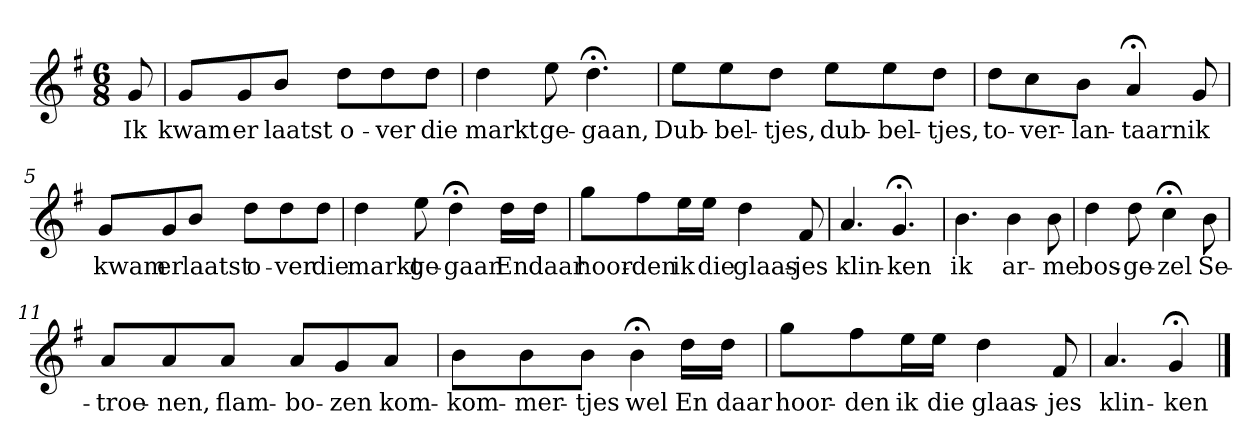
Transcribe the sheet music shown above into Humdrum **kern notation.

**kern	**text
*part1	*part1
*staff1	*staff1
*k[f#]	*
*G:	*
*M6/8	*
*MM120	*
=	=
8g	Ik
=1	=1
8gL	kwam
8g	er
8bJ	laatst
8ddL	o-
8dd	-ver
8ddJ	die
=2	=2
4dd	markt
8ee	ge-
4.dd;<	-gaan,
=3	=3
8eeL	Dub-
8ee	-bel-
8ddJ	-tjes,
8eeL	dub-
8ee	-bel-
8ddJ	-tjes,
=4	=4
8ddL	to-
8cc	-ver-
8bJ	-lan-
4a;<	-taarn
8g	ik
=5	=5
8gL	kwam
8g	er
8bJ	laatst
8ddL	o-
8dd	-ver
8ddJ	die
=6	=6
4dd	markt
8ee	ge-
4dd;<	-gaan
16ddLL	En
16ddJJ	daar
=7	=7
8ggL	hoor-
8ff#	-den
16eeL	ik
16eeJJ	die
4dd	glaas-
8f#	-jes
=8	=8
4.a	klin-
4.g;<	-ken
=9	=9
4.b	ik
4b	ar-
8b	-me
=10	=10
4dd	bos-
8dd	-ge-
4cc;<	-zel
8b	Se-
=11	=11
8aL	-troe-
8a	-nen,
8aJ	flam-
8aL	-bo-
8g	-zen
8aJ	kom-
=12	=12
8bL	-kom-
8b	-mer-
8bJ	-tjes
4b;<	wel
16ddLL	En
16ddJJ	daar
=13	=13
8ggL	hoor-
8ff#	-den
16eeL	ik
16eeJJ	die
4dd	glaas-
8f#	-jes
=14	=14
4.a	klin-
4g;<	-ken
==	==
*-	*-
